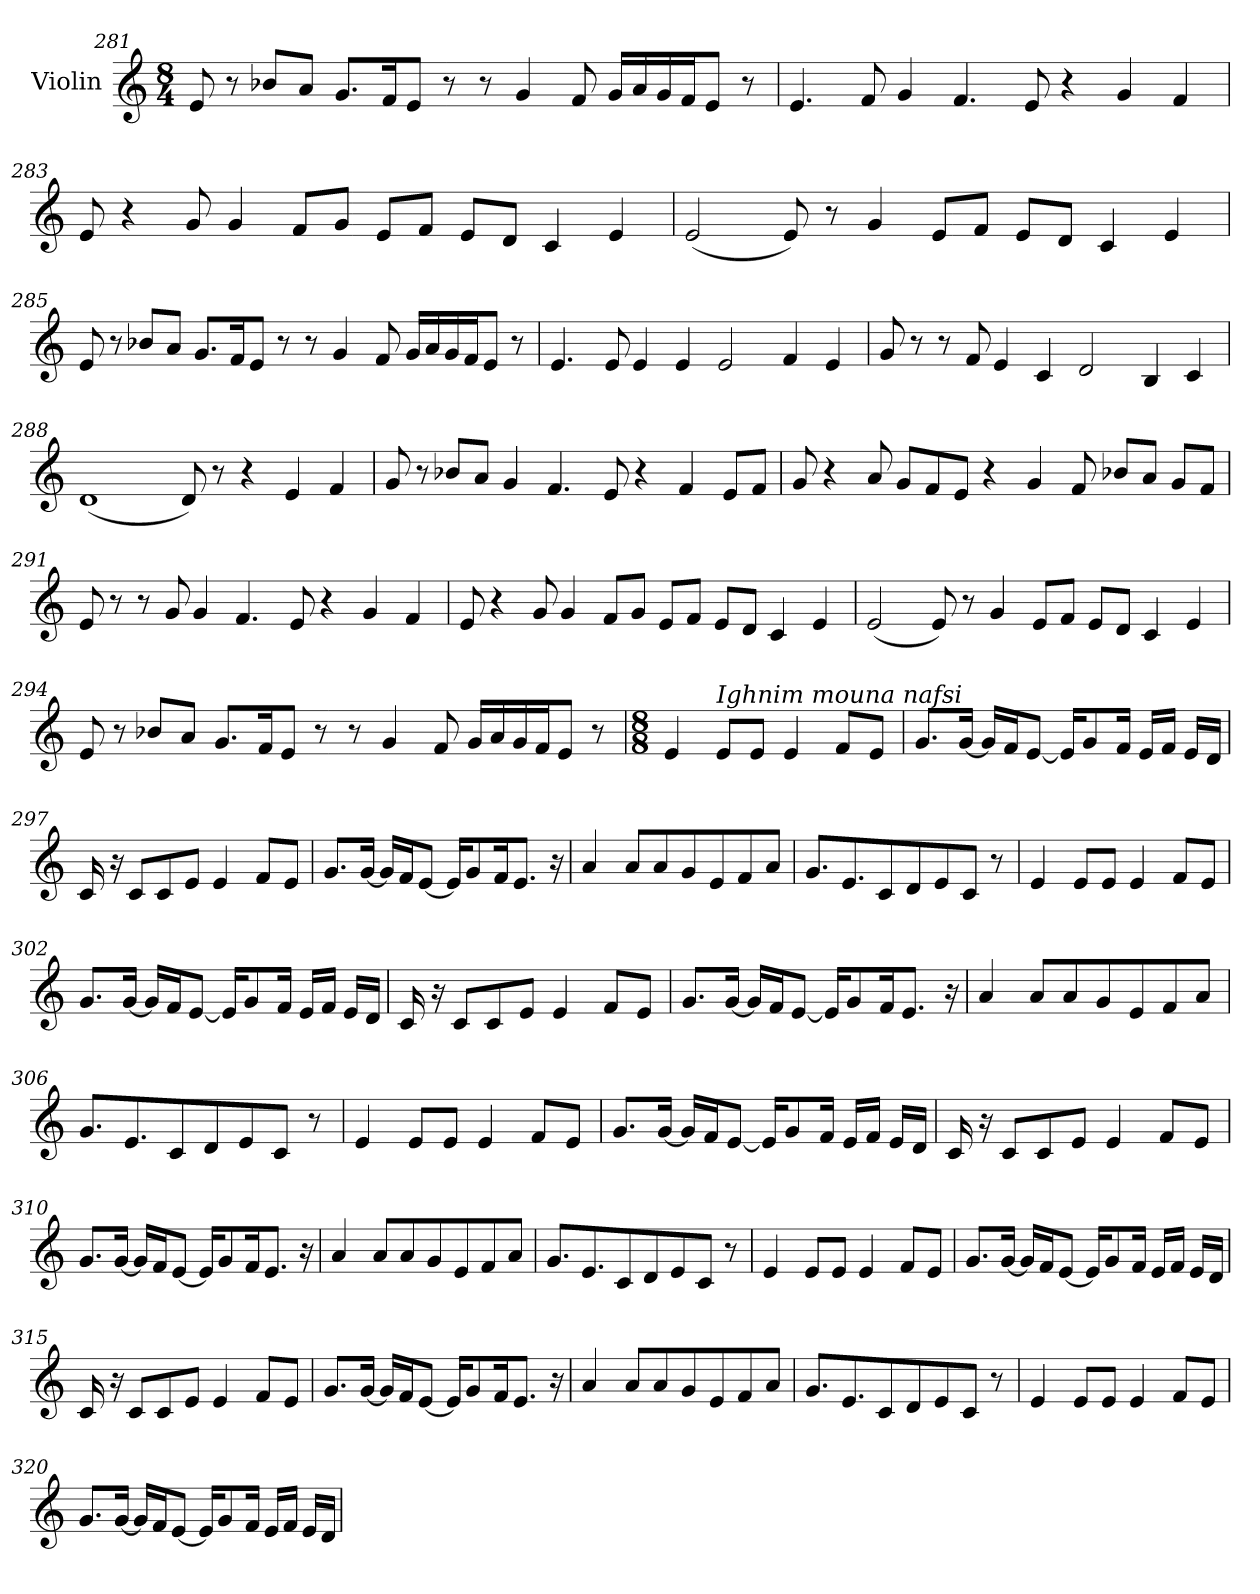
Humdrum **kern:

**kern
*part1
*staff1
*I"Violin
!!LO:LB:g=z
*clefG2
*k[]
*M8/4
=281
8e/
8r
8b-X/L
8a/J
8.g/L
16f/K
8e/J
8r
8r
4g/
8f/
16g/LL
16a/
16g/
16f/J
8e/J
8r
=282
4.e/
8f/
4g/
4.f/
8e/
4r
4g/
4f/
!!LO:LB:g=z
=283
8e/
4r
8g/
4g/
8f/L
8g/J
8e/L
8f/J
8e/L
8d/J
4c/
4e/
=284
(2e/
8e/)
8r
4g/
8e/L
8f/J
8e/L
8d/J
4c/
4e/
!!LO:LB:g=z
=285
8e/
8r
8b-X/L
8a/J
8.g/L
16f/K
8e/J
8r
8r
4g/
8f/
16g/LL
16a/
16g/
16f/J
8e/J
8r
=286
4.e/
8e/
4e/
4e/
2e/
4f/
4e/
!!LO:LB:g=z
=287
8g/
8r
8r
8f/
4e/
4c/
2d/
4B/
4c/
=288
(1d
8d/)
8r
4r
4e/
4f/
=289
8g/
8r
8b-X/L
8a/J
4g/
4.f/
8e/
4r
4f/
8e/L
8f/J
!!LO:LB:g=z
=290
8g/
4r
8a/
8g/L
8f/
8e/J
4r
4g/
8f/
8b-X/L
8a/J
8g/L
8f/J
=291
8e/
8r
8r
8g/
4g/
4.f/
8e/
4r
4g/
4f/
!!LO:LB:g=z
=292
8e/
4r
8g/
4g/
8f/L
8g/J
8e/L
8f/J
8e/L
8d/J
4c/
4e/
=293
(2e/
8e/)
8r
4g/
8e/L
8f/J
8e/L
8d/J
4c/
4e/
!!LO:LB:g=z
=294
8e/
8r
8b-X/L
8a/J
8.g/L
16f/K
8e/J
8r
8r
4g/
8f/
16g/LL
16a/
16g/
16f/J
8e/J
8r
=295
*M8/8
*MM60
4e/
!LO:TX:a:i:t=Ighnim mouna nafsi
8e/L
8e/J
4e/
8f/L
8e/J
=296
8.g/L
[16g/Jk
16g/LL]
16f/J
[8e/J
16e/KL]
8g/
16f/Jk
16e/LL
16f/JJ
16e/LL
16d/JJ
!!LO:LB:g=z
=297
16c/
16r
8c/L
8c/
8e/J
4e/
8f/L
8e/J
!!LO:LB:g=z
=298
8.g/L
[16g/Jk
16g/LL]
16f/J
[8e/J
16e/KL]
8g/
16f/K
8.e/J
16r
=299
4a/
8a/L
8a/
8g/
8e/
8f/
8a/J
=300
8.g/L
8.e/
8c/
8d/
8e/
8c/J
8r
=301
4e/
8e/L
8e/J
4e/
8f/L
8e/J
!!LO:LB:g=z
=302
8.g/L
[16g/Jk
16g/LL]
16f/J
[8e/J
16e/KL]
8g/
16f/Jk
16e/LL
16f/JJ
16e/LL
16d/JJ
=303
16c/
16r
8c/L
8c/
8e/J
4e/
8f/L
8e/J
!!LO:PB:g=z
=304
8.g/L
[16g/Jk
16g/LL]
16f/J
[8e/J
16e/KL]
8g/
16f/K
8.e/J
16r
=305
4a/
8a/L
8a/
8g/
8e/
8f/
8a/J
=306
8.g/L
8.e/
8c/
8d/
8e/
8c/J
8r
=307
4e/
8e/L
8e/J
4e/
8f/L
8e/J
!!LO:LB:g=z
=308
8.g/L
[16g/Jk
16g/LL]
16f/J
[8e/J
16e/KL]
8g/
16f/Jk
16e/LL
16f/JJ
16e/LL
16d/JJ
=309
16c/
16r
8c/L
8c/
8e/J
4e/
8f/L
8e/J
=310
8.g/L
[16g/Jk
16g/LL]
16f/J
[8e/J
16e/KL]
8g/
16f/K
8.e/J
16r
=311
4a/
8a/L
8a/
8g/
8e/
8f/
8a/J
!!LO:LB:g=z
=312
8.g/L
8.e/
8c/
8d/
8e/
8c/J
8r
=313
4e/
8e/L
8e/J
4e/
8f/L
8e/J
=314
8.g/L
[16g/Jk
16g/LL]
16f/J
[8e/J
16e/KL]
8g/
16f/Jk
16e/LL
16f/JJ
16e/LL
16d/JJ
!!LO:LB:g=z
=315
16c/
16r
8c/L
8c/
8e/J
4e/
8f/L
8e/J
=316
8.g/L
[16g/Jk
16g/LL]
16f/J
[8e/J
16e/KL]
8g/
16f/K
8.e/J
16r
=317
4a/
8a/L
8a/
8g/
8e/
8f/
8a/J
=318
8.g/L
8.e/
8c/
8d/
8e/
8c/J
8r
!!LO:LB:g=z
=319
4e/
8e/L
8e/J
4e/
8f/L
8e/J
=320
8.g/L
[16g/Jk
16g/LL]
16f/J
[8e/J
16e/KL]
8g/
16f/Jk
16e/LL
16f/JJ
16e/LL
16d/JJ
=
*-
